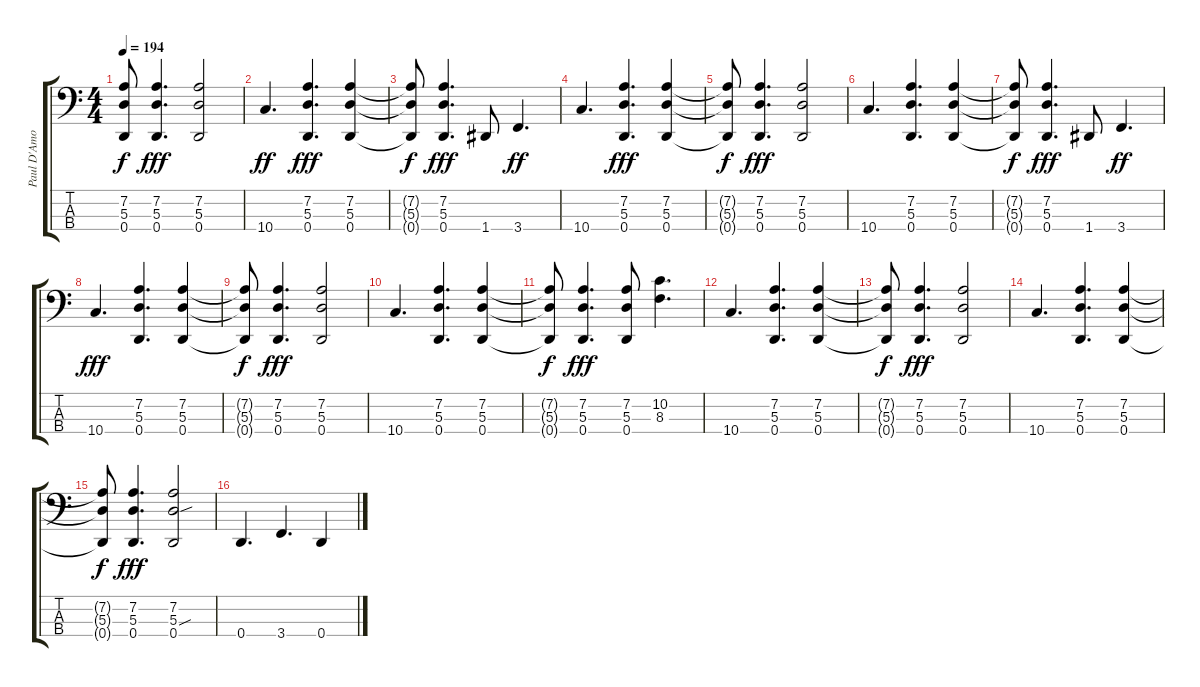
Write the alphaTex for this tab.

\track ("Paul D'Amour" "Paul D'Amo") {instrument slapbass1}
\staff {score tabs}
\tuning (G2 D2 A1 D1) {hide}
\ts (4 4)
\tempo 194
\clef f4
\ks c
(7.2{t} 5.3{t} 0.4{t}).8{dy f} (7.2 5.3 0.4).4{d dy fff} (7.2 5.3 0.4).2 |
10.4.4{d dy ff} (7.2 5.3 0.4).4{d dy fff} (7.2 5.3 0.4).4 |
(7.2{t} 5.3{t} 0.4{t}).8{dy f} (7.2 5.3 0.4).4{d dy fff} 1.4.8 3.4.4{d dy ff} |
10.4.4{d} (7.2 5.3 0.4).4{d dy fff} (7.2 5.3 0.4).4 |
(7.2{t} 5.3{t} 0.4{t}).8{dy f} (7.2 5.3 0.4).4{d dy fff} (7.2 5.3 0.4).2 |
10.4.4{d} (7.2 5.3 0.4).4{d} (7.2 5.3 0.4).4 |
(7.2{t} 5.3{t} 0.4{t}).8{dy f} (7.2 5.3 0.4).4{d dy fff} 1.4.8 3.4.4{d dy ff} |
10.4.4{d dy fff} (7.2 5.3 0.4).4{d} (7.2 5.3 0.4).4 |
(7.2{t} 5.3{t} 0.4{t}).8{dy f} (7.2 5.3 0.4).4{d dy fff} (7.2 5.3 0.4).2 |
10.4.4{d} (7.2 5.3 0.4).4{d} (7.2 5.3 0.4).4 |
(7.2{t} 5.3{t} 0.4{t}).8{dy f} (7.2 5.3 0.4).4{d dy fff} (7.2 5.3 0.4).8 (10.2 8.3).4{d} |
10.4.4{d} (7.2 5.3 0.4).4{d} (7.2 5.3 0.4).4 |
(7.2{t} 5.3{t} 0.4{t}).8{dy f} (7.2 5.3 0.4).4{d dy fff} (7.2 5.3 0.4).2 |
10.4.4{d} (7.2 5.3 0.4).4{d} (7.2 5.3 0.4).4 |
(7.2{t} 5.3{t} 0.4{t}).8{dy f} (7.2 5.3 0.4).4{d dy fff} (7.2 5.3{sou} 0.4).2 |
0.4.4{d} 3.4.4{d} 0.4.4
